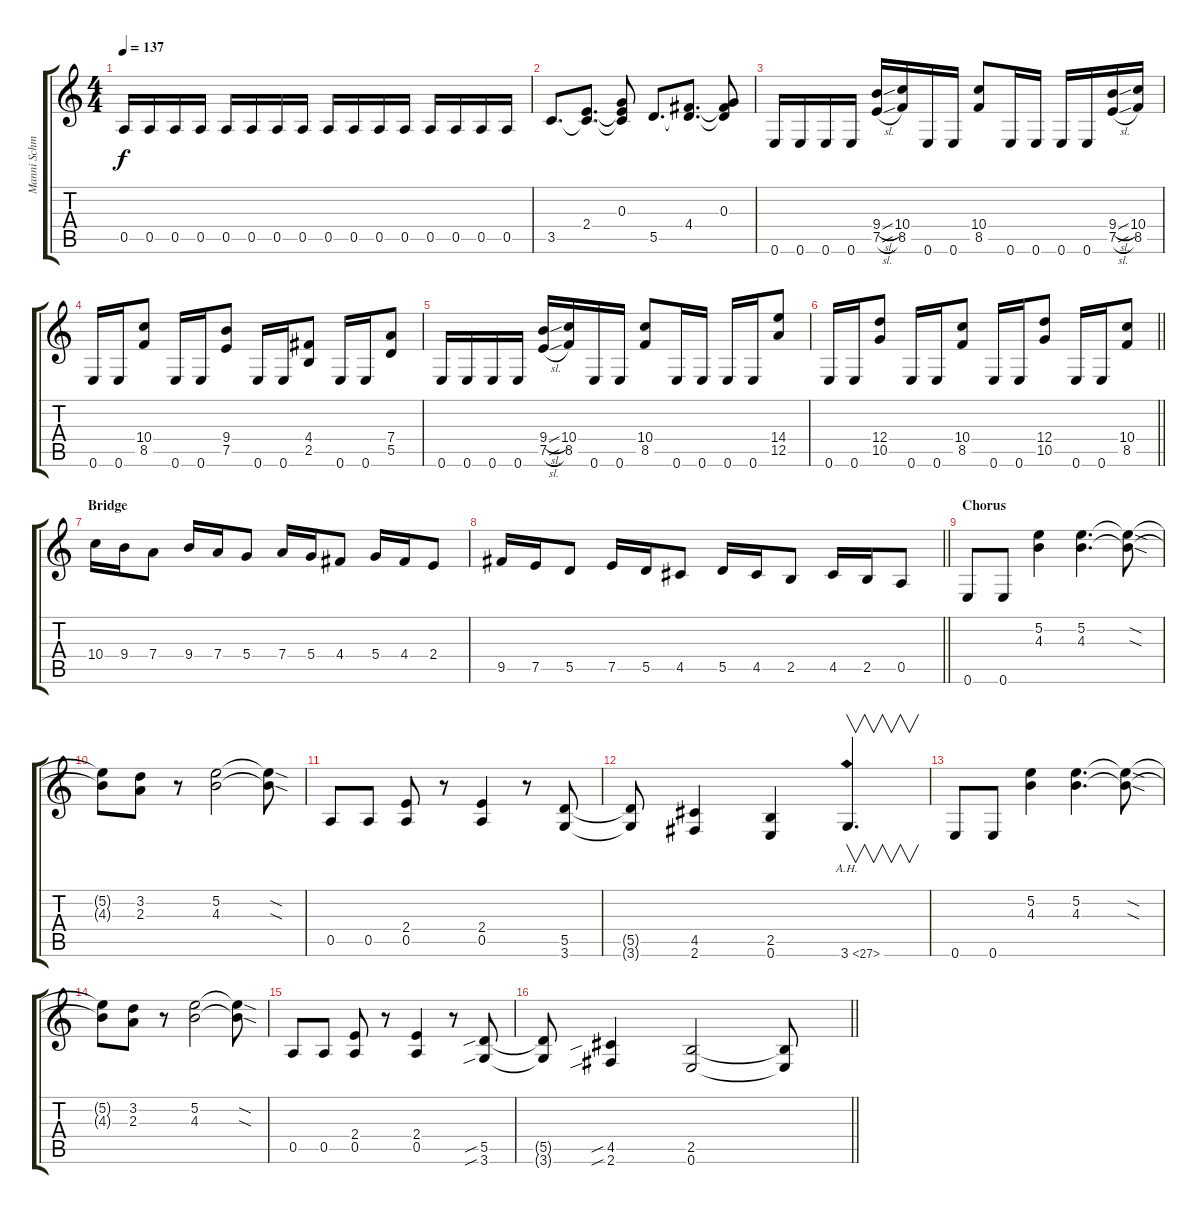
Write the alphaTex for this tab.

\track ("Manni Schmidt" "Manni Schm") {instrument distortionguitar}
\staff {score tabs}
\tuning (E4 B3 G3 D3 A2 E2) {hide}
\ts (4 4)
\tempo 137
\clef g2
\ks c
0.5.16{dy f} 0.5.16 0.5.16 0.5.16 0.5.16 0.5.16 0.5.16 0.5.16 0.5.16 0.5.16 0.5.16 0.5.16 0.5.16 0.5.16 0.5.16 0.5.16 |
3.5.8{d} (2.4 3.5{t}).8{d} (0.3 2.4{t} 3.5{t}).8 5.5.8{d} (4.4 5.5{t}).8{d} (0.3 4.4{t} 5.5{t}).8 |
0.6.16 0.6.16 0.6.16 0.6.16 (9.4{sl} 7.5{sl}).16 (10.4 8.5).16 0.6.16 0.6.16 (10.4 8.5).8 0.6.16 0.6.16 0.6.16 0.6.16 (9.4{sl} 7.5{sl}).16 (10.4 8.5).16 |
0.6.16 0.6.16 (10.4 8.5).8 0.6.16 0.6.16 (9.4 7.5).8 0.6.16 0.6.16 (4.4 2.5).8 0.6.16 0.6.16 (7.4 5.5).8 |
0.6.16 0.6.16 0.6.16 0.6.16 (9.4{sl} 7.5{sl}).16 (10.4 8.5).16 0.6.16 0.6.16 (10.4 8.5).8 0.6.16 0.6.16 0.6.16 0.6.16 (14.4 12.5).8 |
\barLineRight lightlight
0.6.16 0.6.16 (12.4 10.5).8 0.6.16 0.6.16 (10.4 8.5).8 0.6.16 0.6.16 (12.4 10.5).8 0.6.16 0.6.16 (10.4 8.5).8 |
\section ("" "Bridge")
10.4.16 9.4.16 7.4.8 9.4.16 7.4.16 5.4.8 7.4.16 5.4.16 4.4.8 5.4.16 4.4.16 2.4.8 |
\barLineRight lightlight
9.5.16 7.5.16 5.5.8 7.5.16 5.5.16 4.5.8 5.5.16 4.5.16 2.5.8 4.5.16 2.5.16 0.5.8 |
\section ("" "Chorus")
0.6.8 0.6.8 (5.2 4.3).4 (5.2 4.3).4{d} (5.2{sod t} 4.3{sod t}).8 |
(5.2{t} 4.3{t}).8 (3.2 2.3).8 r.8 (5.2 4.3).2 (5.2{sod t} 4.3{sod t}).8 |
0.5.8 0.5.8 (2.4 0.5).8 r.8 (2.4 0.5).4 r.8 (5.5 3.6).8 |
(5.5{t} 3.6{t}).8 (4.5 2.6).4 (2.5 0.6).4 3.6{ah 24}.4{v d} |
0.6.8 0.6.8 (5.2 4.3).4 (5.2 4.3).4{d} (5.2{sod t} 4.3{sod t}).8 |
(5.2{t} 4.3{t}).8 (3.2 2.3).8 r.8 (5.2 4.3).2 (5.2{sod t} 4.3{sod t}).8 |
0.5.8 0.5.8 (2.4 0.5).8 r.8 (2.4 0.5).4 r.8 (5.5{sib} 3.6{sib}).8 |
\barLineRight lightlight
(5.5{t} 3.6{t}).8 (4.5{sib} 2.6{sib}).4 (2.5 0.6).2 (2.5{t} 0.6{t}).8
